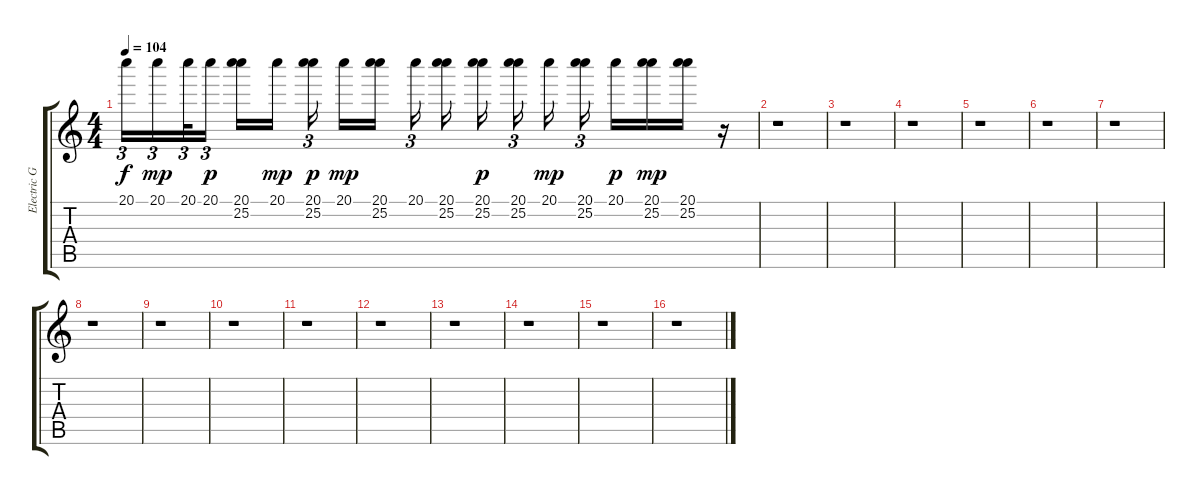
\track ("Electric Guitar (jazz)" "Electric G") {instrument electricguitarjazz}
\staff {score tabs}
\tuning (E4 B3 G3 D3 A2 E2) {hide}
\ts (4 4)
\tempo 104
\clef g2
\ks c
20.1{t}.16{tu (3 2) dy f} 20.1.16{tu (3 2) dy mp} 20.1.32{tu (3 2)} 20.1.16{tu (3 2) dy p} (20.1 25.2).16 20.1.16{dy mp} (20.1 25.2).16{tu (3 2) dy p} 20.1.16{dy mp} (20.1 25.2).16 20.1.16{tu (3 2)} (20.1 25.2).16 (20.1 25.2).16{dy p} (20.1 25.2).16{tu (3 2)} 20.1.16{dy mp} (20.1 25.2).16{tu (3 2)} 20.1.16{dy p} (20.1 25.2).16{dy mp} (20.1 25.2).16 r.16 |
r.1 |
r.1 |
r.1 |
r.1 |
r.1 |
r.1 |
r.1 |
r.1 |
r.1 |
r.1 |
r.1 |
r.1 |
r.1 |
r.1 |
r.1
